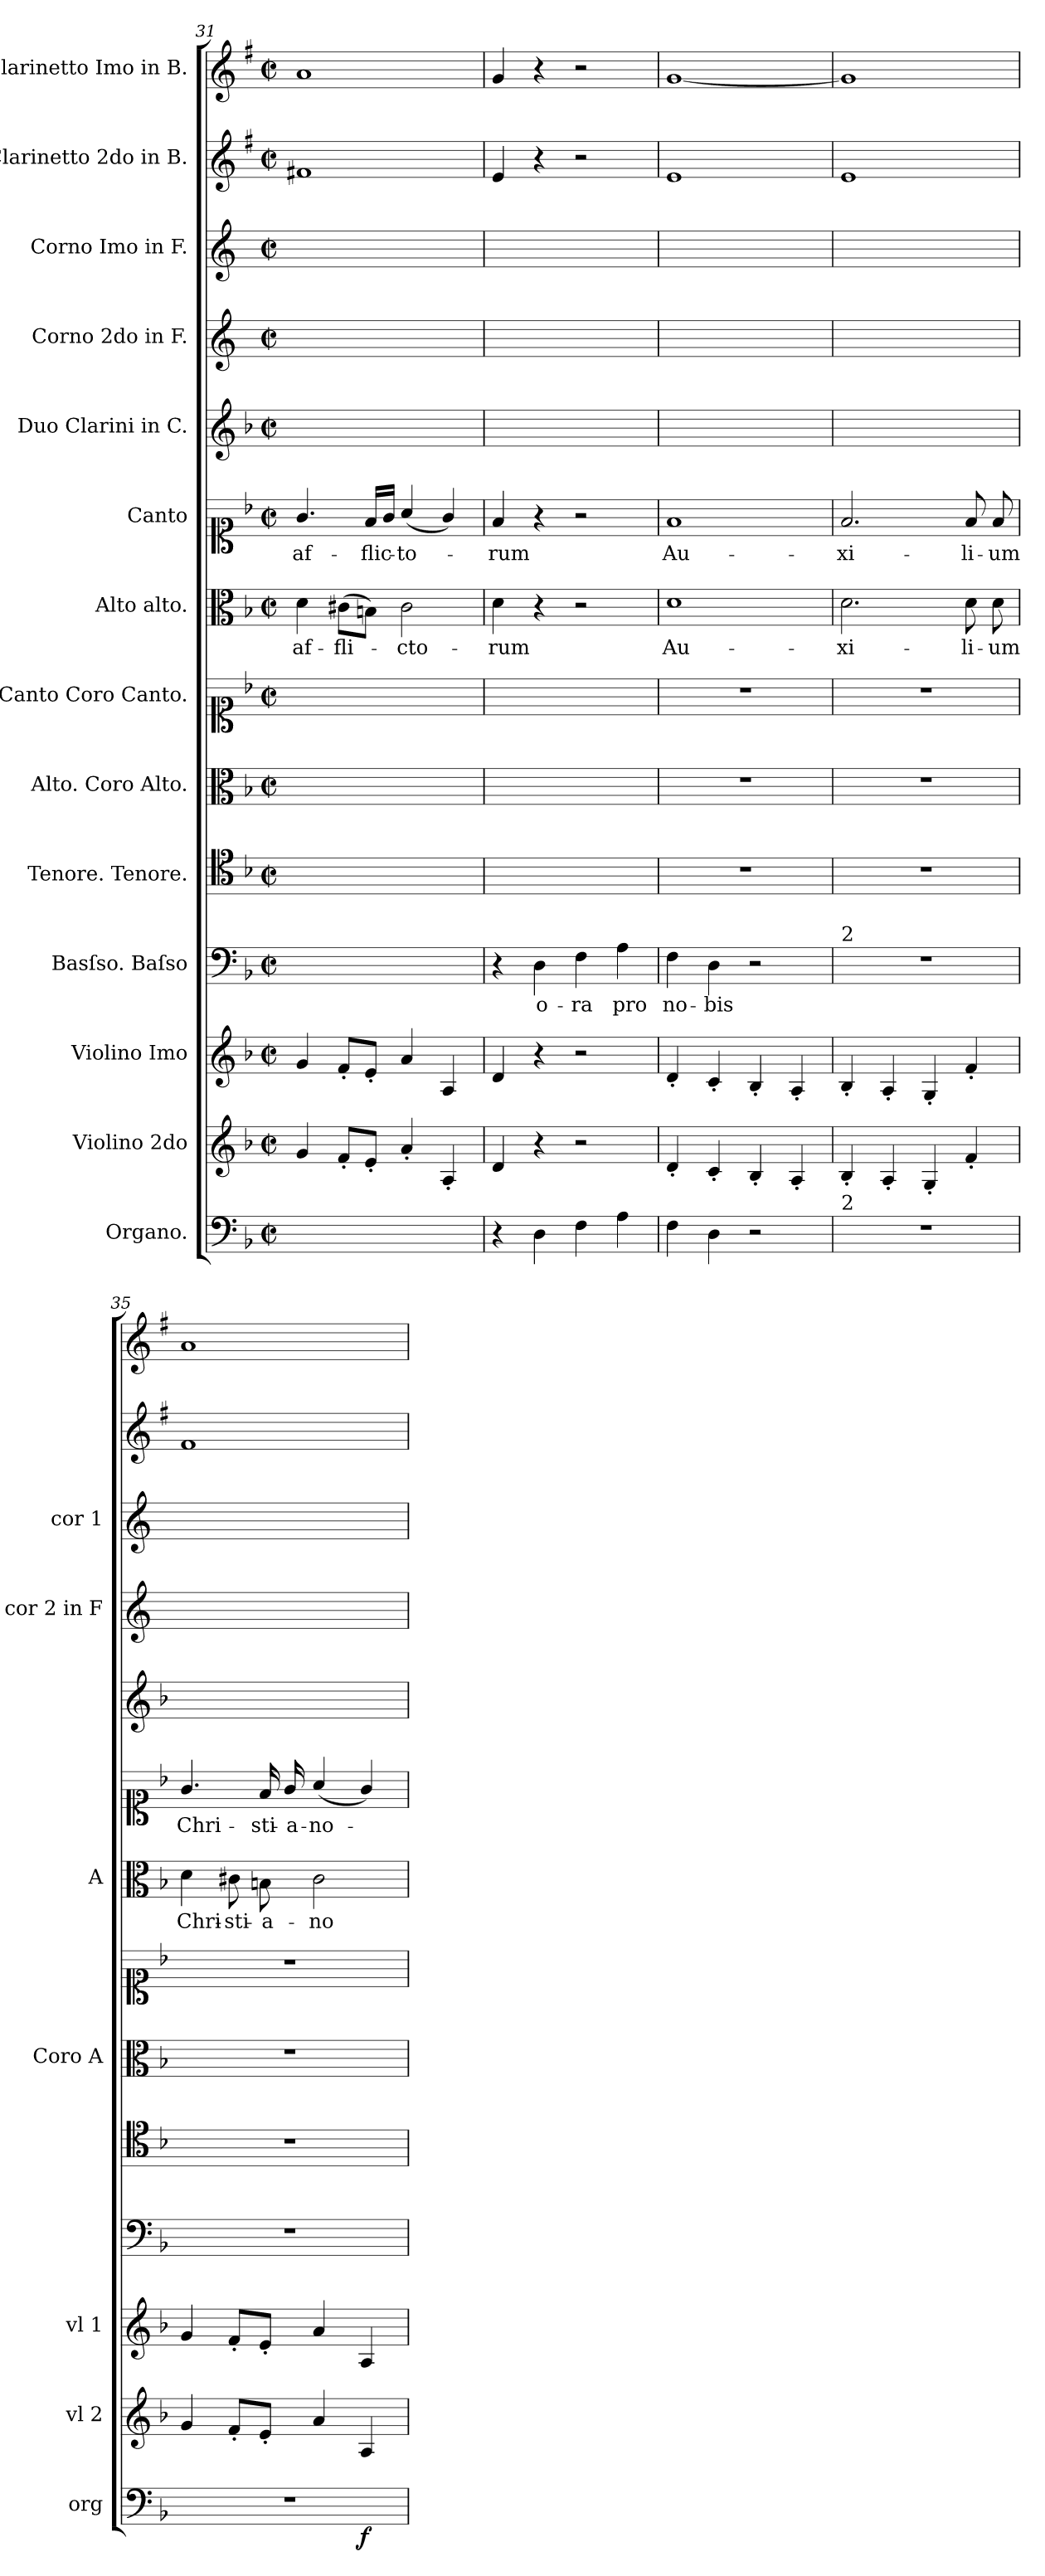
**kern	**dynam	**kern	**kern	**kern	**text	**kern	**kern	**kern	**kern	**text	**kern	**text	**kern	**kern	**kern	**kern	**kern
*part14	*part14	*part13	*part12	*part11	*part11	*part10	*part9	*part8	*part7	*part7	*part6	*part6	*part5	*part4	*part3	*part2	*part1
*staff14	*staff14	*staff13	*staff12	*staff11	*staff11	*staff10	*staff9	*staff8	*staff7	*staff7	*staff6	*staff6	*staff5	*staff4	*staff3	*staff2	*staff1
*I"Organo.	*	*I"Violino 2do	*I"Violino Imo	*I"Basſso. Baſso	*	*I"Tenore. Tenore.	*I"Alto. Coro Alto.	*I"Canto Coro Canto.	*I"Alto alto.	*	*I"Canto	*	*I"Duo Clarini in C.	*I"Corno 2do in F.	*I"Corno Imo in F.	*I"Clarinetto 2do in B.	*I"Clarinetto Imo in B.
*I'org	*	*I'vl 2	*I'vl 1	*	*	*	*I'Coro A	*	*I'A	*	*	*	*	*I'cor 2 in F	*I'cor 1	*	*
*clefF4	*	*clefG2	*clefG2	*clefF4	*	*clefC4	*clefC3	*clefC1	*clefC3	*	*clefC1	*	*clefG2	*clefG2	*clefG2	*clefG2	*clefG2
*	*	*	*	*	*	*	*	*	*	*	*	*	*	*ITrd4c7	*ITrd4c7	*ITrd1c2	*ITrd1c2
*k[b-]	*	*k[b-]	*k[b-]	*k[b-]	*	*k[b-]	*k[b-]	*k[b-]	*k[b-]	*	*k[b-]	*	*k[b-]	*k[b-]	*k[b-]	*k[b-]	*k[b-]
*d:	*	*d:	*d:	*d:	*	*d:	*d:	*d:	*d:	*	*d:	*	*d:	*d:	*d:	*d:	*d:
*M2/2	*	*M2/2	*M2/2	*M2/2	*	*M2/2	*M2/2	*M2/2	*M2/2	*	*M2/2	*	*M2/2	*M2/2	*M2/2	*M2/2	*M2/2
*met(c|)	*	*met(c|)	*met(c|)	*met(c|)	*	*met(c|)	*met(c|)	*met(c|)	*met(c|)	*	*met(c|)	*	*met(c|)	*met(c|)	*met(c|)	*met(c|)	*met(c|)
=31	=31	=31	=31	=31	=31	=31	=31	=31	=31	=31	=31	=31	=31	=31	=31	=31	=31
1ryy	.	4g/	4g/	1ryy	.	1ryy	1ryy	1ryy	4d\	af-	4.g/	af-	1ryy	1ryy	1ryy	1en	1g
.	.	8f'/L	8f'/L	.	.	.	.	.	(8c#X\L	-fli-	.	.	.	.	.	.	.
.	.	8e'/J	8e'/J	.	.	.	.	.	8Bn\J)	.	16f/LL	-flic-	.	.	.	.	.
.	.	.	.	.	.	.	.	.	.	.	16g/JJ	.	.	.	.	.	.
.	.	4a'/	4a/	.	.	.	.	.	2c#\	-cto-	(4a/	-to-	.	.	.	.	.
.	.	4A'/	4A/	.	.	.	.	.	.	.	4g/)	.	.	.	.	.	.
=32	=32	=32	=32	=32	=32	=32	=32	=32	=32	=32	=32	=32	=32	=32	=32	=32	=32
4r	.	4d/	4d/	4r	.	1ryy	1ryy	1ryy	4d\	-rum	4f/	-rum	1ryy	1ryy	1ryy	4d/	4f/
4D\	.	4r	4r	4D\	o-	.	.	.	4r	.	4r	.	.	.	.	4r	4r
4F\	.	2r	2r	4F\	-ra	.	.	.	2r	.	2r	.	.	.	.	2r	2r
4A\	.	.	.	4A\	pro	.	.	.	.	.	.	.	.	.	.	.	.
=33	=33	=33	=33	=33	=33	=33	=33	=33	=33	=33	=33	=33	=33	=33	=33	=33	=33
4F\	.	4d'/	4d'/	4F\	no-	1r	1r	1r	1d	Au-	1f	Au-	1ryy	1ryy	1ryy	1d	[1f
4D\	.	4c'/	4c'/	4D\	-bis	.	.	.	.	.	.	.	.	.	.	.	.
2r	.	4B-'/	4B-'/	2r	.	.	.	.	.	.	.	.	.	.	.	.	.
.	.	4A'/	4A'/	.	.	.	.	.	.	.	.	.	.	.	.	.	.
=34	=34	=34	=34	=34	=34	=34	=34	=34	=34	=34	=34	=34	=34	=34	=34	=34	=34
!	!	!	!	!LO:TX:a:t=2	!	!	!	!	!	!	!	!	!	!	!	!	!
!LO:TX:a:t=2	!	!	!	!	!	!	!	!	!	!	!	!	!	!	!	!	!
1r	.	4B-'/	4B-'/	1r	.	1r	1r	1r	2.d\	-xi-	2.f/	-xi-	1ryy	1ryy	1ryy	1d	1f]
.	.	4A'/	4A'/	.	.	.	.	.	.	.	.	.	.	.	.	.	.
.	.	4G'/	4G'/	.	.	.	.	.	.	.	.	.	.	.	.	.	.
.	.	4f'/	4f'/	.	.	.	.	.	8d\	-li-	8f/	-li-	.	.	.	.	.
.	.	.	.	.	.	.	.	.	8d\	-um	8f/	-um	.	.	.	.	.
=35	=35	=35	=35	=35	=35	=35	=35	=35	=35	=35	=35	=35	=35	=35	=35	=35	=35
*^	*	*	*	*	*	*	*	*	*	*	*	*	*	*	*	*	*
1r	2.ryy	.	4g/	4g/	1r	.	1r	1r	1r	4d\	Chri-	4.g/	Chri-	1ryy	1ryy	1ryy	1e	1g
.	.	.	8f'/L	8f'/L	.	.	.	.	.	8c#X\	-sti-	.	.	.	.	.	.	.
.	.	.	8e'/J	8e'/J	.	.	.	.	.	8Bn\	-a-	16f/	-sti-	.	.	.	.	.
.	.	.	.	.	.	.	.	.	.	.	.	16g/	-a-	.	.	.	.	.
.	.	.	4a/	4a/	.	.	.	.	.	2c#\	-no-	(4a/	-no-	.	.	.	.	.
!	!	!LO:DY:b	!	!	!	!	!	!	!	!	!	!	!	!	!	!	!	!
.	4ryy	f.	4A/	4A/	.	.	.	.	.	.	.	4g/)	.	.	.	.	.	.
*v	*v	*	*	*	*	*	*	*	*	*	*	*	*	*	*	*	*	*
=	=	=	=	=	=	=	=	=	=	=	=	=	=	=	=	=	=
*-	*-	*-	*-	*-	*-	*-	*-	*-	*-	*-	*-	*-	*-	*-	*-	*-	*-
